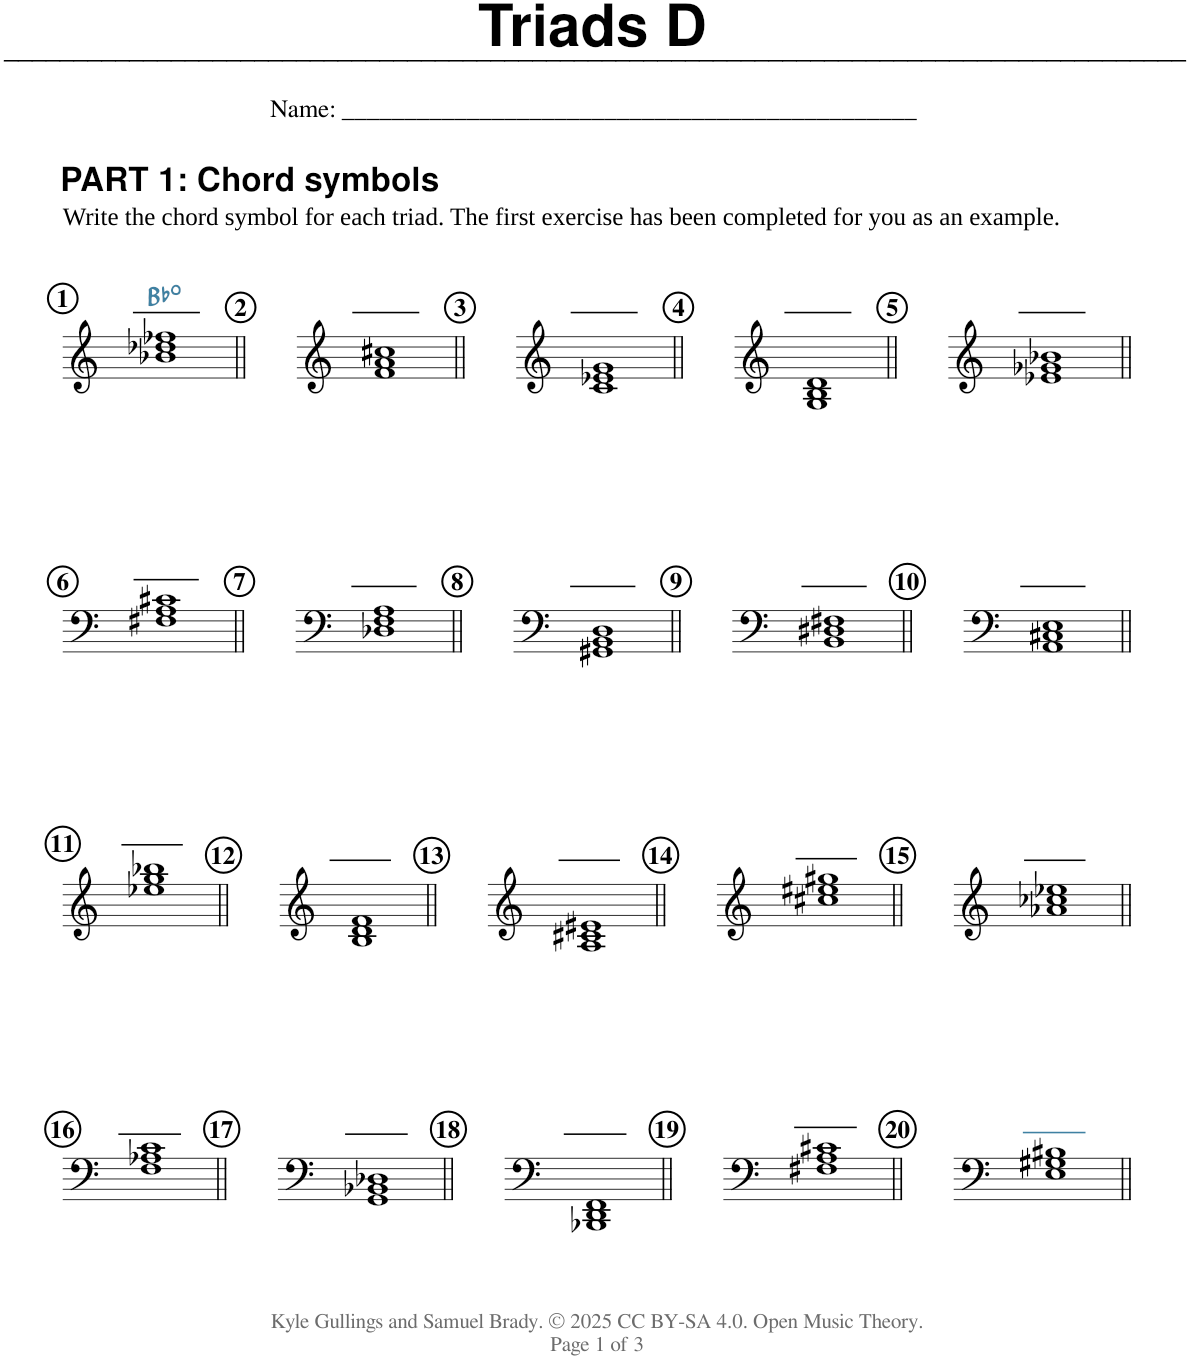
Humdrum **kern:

**kern	**harte
*part1	*part1
*staff1	*
*I"Piano	*
*clefG2	*
*k[]	*
=1	=1
1b-X 1dd-X 1ff-X	Bb:dim
=2||	=2||
1f 1a 1cc#X	.
=3||	=3||
1c 1e-X 1g	.
=4||	=4||
1G 1B 1d	.
=5||	=5||
1e-X 1g-X 1b-X	.
!!LO:LB:g=z
=6||	=6||
*clefF4	*
1F#X 1A 1c#X	.
=7||	=7||
1D-X 1F 1A	.
=8||	=8||
1GG#X 1BB 1D	.
=9||	=9||
1BB 1D#X 1F#X	.
=10||	=10||
1AA 1C#X 1E	.
!!LO:LB:g=z
=11||	=11||
*clefG2	*
1ee-X 1gg 1bb-X	.
=12||	=12||
1B 1d 1f	.
=13||	=13||
1A 1c#X 1e#X	.
=14||	=14||
1cc#X 1ee#X 1gg#X	.
=15||	=15||
1a-X 1cc-X 1ee-X	.
!!LO:LB:g=z
=16||	=16||
*clefF4	*
1F 1A-X 1c	.
=17||	=17||
1GG 1BB-X 1D-X	.
=18||	=18||
1BBB-X 1DD 1FF	.
=19||	=19||
1F#X 1A 1c#X	.
=20||	=20||
1E 1G#X 1B#X	.
=||	=||
*-	*-
